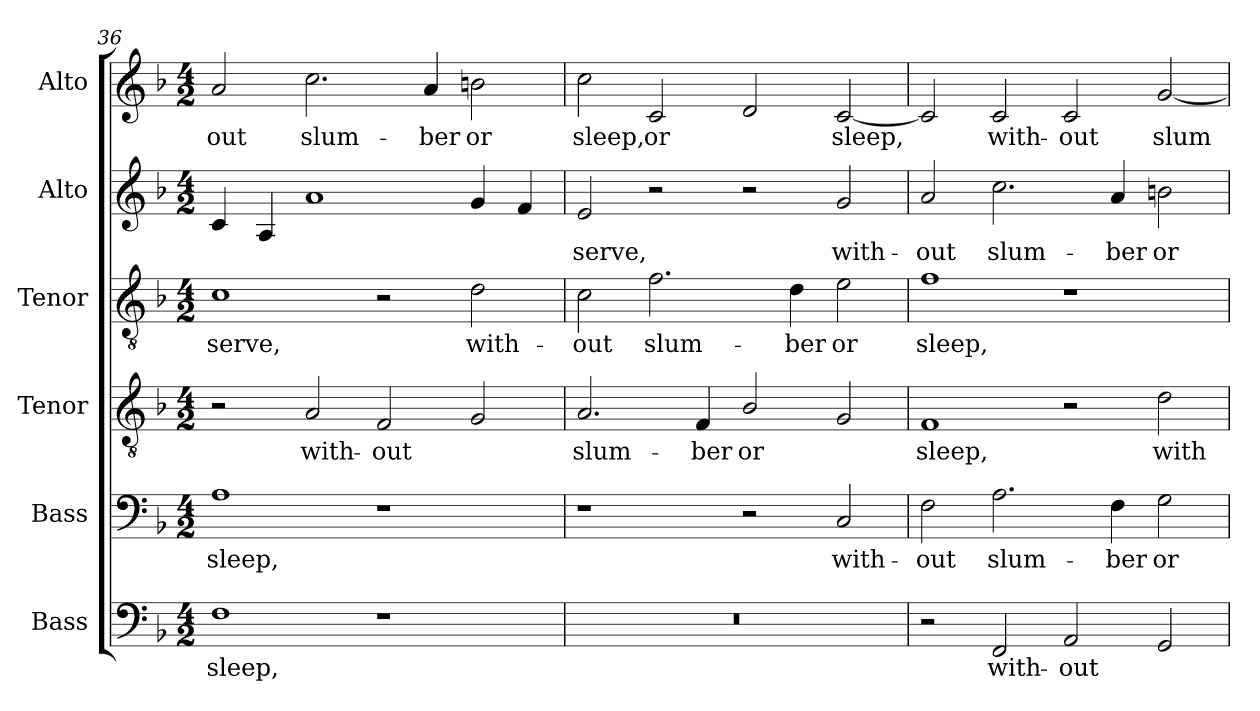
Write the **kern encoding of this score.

**kern	**text	**kern	**text	**kern	**text	**kern	**text	**kern	**text	**kern	**text
*part6	*part6	*part5	*part5	*part4	*part4	*part3	*part3	*part2	*part2	*part1	*part1
*staff6	*staff6	*staff5	*staff5	*staff4	*staff4	*staff3	*staff3	*staff2	*staff2	*staff1	*staff1
*I"Bass	*	*I"Bass	*	*I"Tenor	*	*I"Tenor	*	*I"Alto	*	*I"Alto	*
*I'B.	*	*	*	*I'T.	*	*I'T.	*	*I'A.	*	*I'A.	*
*clefF4	*	*clefF4	*	*clefGv2	*	*clefGv2	*	*clefG2	*	*clefG2	*
*	*	*	*	*ITrd7c12	*	*ITrd7c12	*	*	*	*	*
*k[b-]	*	*k[b-]	*	*k[b-]	*	*k[b-]	*	*k[b-]	*	*k[b-]	*
*F:	*	*F:	*	*F:	*	*F:	*	*F:	*	*F:	*
*M4/2	*	*M4/2	*	*M4/2	*	*M4/2	*	*M4/2	*	*M4/2	*
=36	=36	=36	=36	=36	=36	=36	=36	=36	=36	=36	=36
!	!LO:LY:b:color=#000000	!	!	!	!	!	!	!	!	!	!
!	!	!	!LO:LY:b:color=#000000	!	!	!	!	!	!	!	!
!	!	!	!	!	!	!	!LO:LY:b:color=#000000	!	!	!	!
!	!	!	!	!	!	!	!	!	!	!	!LO:LY:b:color=#000000
1Fi	sleep,	1Ai	sleep,	2r	.	1Ci	-serve,	4ci/	.	2ai/	-out
.	.	.	.	.	.	.	.	4Ai/	.	.	.
!	!	!	!	!	!LO:LY:b:color=#000000	!	!	!	!	!	!
!	!	!	!	!	!	!	!	!	!	!	!LO:LY:b:color=#000000
.	.	.	.	2AAi/	with-	.	.	1ai	.	2.cci\	slum-
!	!	!	!	!	!LO:LY:b:color=#000000	!	!	!	!	!	!
1r	.	1r	.	2FFi/	-out	2r	.	.	.	.	.
!	!	!	!	!	!	!	!	!	!	!	!LO:LY:b:color=#000000
.	.	.	.	.	.	.	.	.	.	4ai/	-ber
!	!	!	!	!	!	!	!LO:LY:b:color=#000000	!	!	!	!
!	!	!	!	!	!	!	!	!	!	!	!LO:LY:b:color=#000000
.	.	.	.	2GGi/	.	2Di\	with-	4gi/	.	2bni\	or
.	.	.	.	.	.	.	.	4fi/	.	.	.
!!LO:LB:g=z
=37	=37	=37	=37	=37	=37	=37	=37	=37	=37	=37	=37
!LO:N:vis=1	!	!	!	!	!	!	!	!	!	!	!
!	!	!	!	!	!LO:LY:b:color=#000000	!	!	!	!	!	!
!	!	!	!	!	!	!	!LO:LY:b:color=#000000	!	!	!	!
!	!	!	!	!	!	!	!	!	!LO:LY:b:color=#000000	!	!
!	!	!	!	!	!	!	!	!	!	!	!LO:LY:b:color=#000000
0r	.	1r	.	2.AAi/	slum-	2Ci\	-out	2ei/	-serve,	2cci\	sleep,
!	!	!	!	!	!	!	!LO:LY:b:color=#000000	!	!	!	!
!	!	!	!	!	!	!	!	!	!	!	!LO:LY:b:color=#000000
.	.	.	.	.	.	2.Fi\	slum-	2r	.	2ci/	or
!	!	!	!	!	!LO:LY:b:color=#000000	!	!	!	!	!	!
.	.	.	.	4FFi/	-ber	.	.	.	.	.	.
!	!	!	!	!	!LO:LY:b:color=#000000	!	!	!	!	!	!
.	.	2r	.	2BB-i/	or	.	.	2r	.	2di/	.
!	!	!	!	!	!	!	!LO:LY:b:color=#000000	!	!	!	!
.	.	.	.	.	.	4Di\	-ber	.	.	.	.
!	!	!	!LO:LY:b:color=#000000	!	!	!	!	!	!	!	!
!	!	!	!	!	!	!	!LO:LY:b:color=#000000	!	!	!	!
!	!	!	!	!	!	!	!	!	!LO:LY:b:color=#000000	!	!
!	!	!	!	!	!	!	!	!	!	!	!LO:LY:b:color=#000000
.	.	2Ci/	with-	2GGi/	.	2Ei\	or	2gi/	with-	[2ci/	sleep,
=38	=38	=38	=38	=38	=38	=38	=38	=38	=38	=38	=38
!	!	!	!LO:LY:b:color=#000000	!	!	!	!	!	!	!	!
!	!	!	!	!	!LO:LY:b:color=#000000	!	!	!	!	!	!
!	!	!	!	!	!	!	!LO:LY:b:color=#000000	!	!	!	!
!	!	!	!	!	!	!	!	!	!LO:LY:b:color=#000000	!	!
2r	.	2Fi\	-out	1FFi	sleep,	1Fi	sleep,	2ai/	-out	2ci/]	.
!	!LO:LY:b:color=#000000	!	!	!	!	!	!	!	!	!	!
!	!	!	!LO:LY:b:color=#000000	!	!	!	!	!	!	!	!
!	!	!	!	!	!	!	!	!	!LO:LY:b:color=#000000	!	!
!	!	!	!	!	!	!	!	!	!	!	!LO:LY:b:color=#000000
2FFi/	with-	2.Ai\	slum-	.	.	.	.	2.cci\	slum-	2ci/	with-
!	!LO:LY:b:color=#000000	!	!	!	!	!	!	!	!	!	!
!	!	!	!	!	!	!	!	!	!	!	!LO:LY:b:color=#000000
2AAi/	-out	.	.	2r	.	1r	.	.	.	2ci/	-out
!	!	!	!LO:LY:b:color=#000000	!	!	!	!	!	!	!	!
!	!	!	!	!	!	!	!	!	!LO:LY:b:color=#000000	!	!
.	.	4Fi\	-ber	.	.	.	.	4ai/	-ber	.	.
!	!	!	!LO:LY:b:color=#000000	!	!	!	!	!	!	!	!
!	!	!	!	!	!LO:LY:b:color=#000000	!	!	!	!	!	!
!	!	!	!	!	!	!	!	!	!LO:LY:b:color=#000000	!	!
!	!	!	!	!	!	!	!	!	!	!	!LO:LY:b:color=#000000
2GGi/	.	2Gi\	or	2Di\	with-	.	.	2bni\	or	[2gi/	slum-
=	=	=	=	=	=	=	=	=	=	=	=
*-	*-	*-	*-	*-	*-	*-	*-	*-	*-	*-	*-
